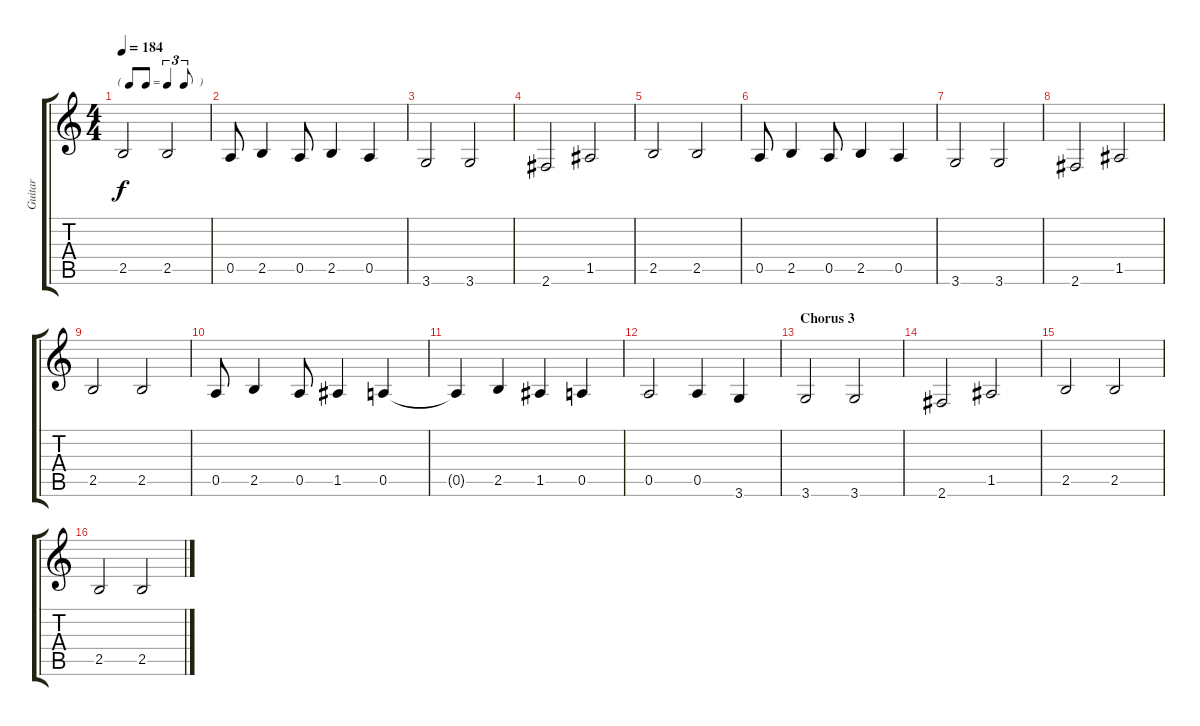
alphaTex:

\track ("Guitar" "Guitar") {instrument overdrivenguitar}
\staff {score tabs}
\tuning (E4 B3 G3 D3 A2 E2) {hide}
\ts (4 4)
\tf triplet8th
\tempo 184
\clef g2
\ks c
2.5.2{dy f} 2.5.2 |
0.5.8 2.5.4 0.5.8 2.5.4 0.5.4 |
3.6.2 3.6.2 |
2.6.2 1.5.2 |
2.5.2 2.5.2 |
0.5.8 2.5.4 0.5.8 2.5.4 0.5.4 |
3.6.2 3.6.2 |
2.6.2 1.5.2 |
2.5.2 2.5.2 |
0.5.8 2.5.4 0.5.8 1.5.4 0.5.4 |
0.5{t}.4 2.5.4 1.5.4 0.5.4 |
0.5.2 0.5.4 3.6.4 |
\section ("" "Chorus 3")
3.6.2 3.6.2 |
2.6.2 1.5.2 |
2.5.2 2.5.2 |
2.5.2 2.5.2
